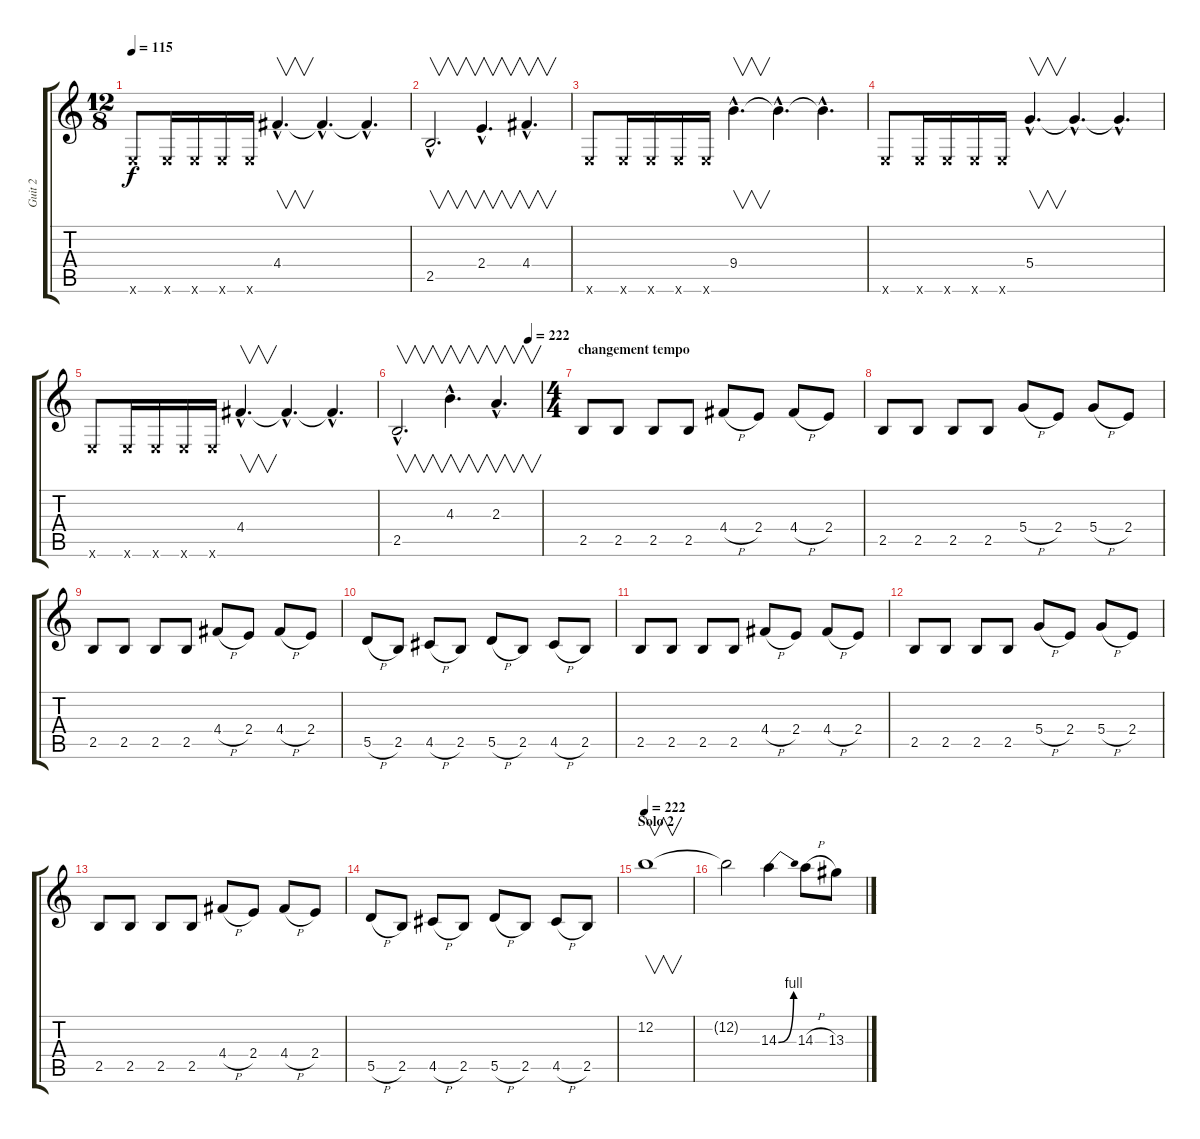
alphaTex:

\track ("Guit 2" "Guit 2") {instrument overdrivenguitar}
\staff {score tabs}
\tuning (E4 B3 G3 D3 A2 E2) {hide}
\ts (12 8)
\tempo 115
\clef g2
\ks c
0.6{x}.8{dy f} 0.6{x}.16 0.6{x}.16 0.6{x}.16 0.6{x}.16 4.4{hac}.4{v d} 4.4{hac t}.4{d} 4.4{hac t}.4{d} |
2.5{hac}.2{v d} 2.4{hac}.4{v d} 4.4{hac}.4{v d} |
0.6{x}.8 0.6{x}.16 0.6{x}.16 0.6{x}.16 0.6{x}.16 9.4{hac}.4{v d} 9.4{hac t}.4{d} 9.4{hac t}.4{d} |
0.6{x}.8 0.6{x}.16 0.6{x}.16 0.6{x}.16 0.6{x}.16 5.4{hac}.4{v d} 5.4{hac t}.4{d} 5.4{hac t}.4{d} |
0.6{x}.8 0.6{x}.16 0.6{x}.16 0.6{x}.16 0.6{x}.16 4.4{hac}.4{v d} 4.4{hac t}.4{d} 4.4{hac t}.4{d} |
\tempo (222 0.9166666666666666)
2.5{hac}.2{v d} 4.3{hac}.4{v d} 2.3{hac}.4{v d} |
\ts (4 4)
\section ("" "changement tempo")
2.5.8 2.5.8 2.5.8 2.5.8 4.4{h}.8 2.4.8 4.4{h}.8 2.4.8 |
2.5.8 2.5.8 2.5.8 2.5.8 5.4{h}.8 2.4.8 5.4{h}.8 2.4.8 |
2.5.8 2.5.8 2.5.8 2.5.8 4.4{h}.8 2.4.8 4.4{h}.8 2.4.8 |
5.5{h}.8 2.5.8 4.5{h}.8 2.5.8 5.5{h}.8 2.5.8 4.5{h}.8 2.5.8 |
2.5.8 2.5.8 2.5.8 2.5.8 4.4{h}.8 2.4.8 4.4{h}.8 2.4.8 |
2.5.8 2.5.8 2.5.8 2.5.8 5.4{h}.8 2.4.8 5.4{h}.8 2.4.8 |
2.5.8 2.5.8 2.5.8 2.5.8 4.4{h}.8 2.4.8 4.4{h}.8 2.4.8 |
5.5{h}.8 2.5.8 4.5{h}.8 2.5.8 5.5{h}.8 2.5.8 4.5{h}.8 2.5.8 |
\section ("" "Solo 2")
\tempo 222
12.2.1{v} |
12.2{t}.2 14.3{be (bend 0 0 60 4)}.4 14.3{h}.8 13.3.8
